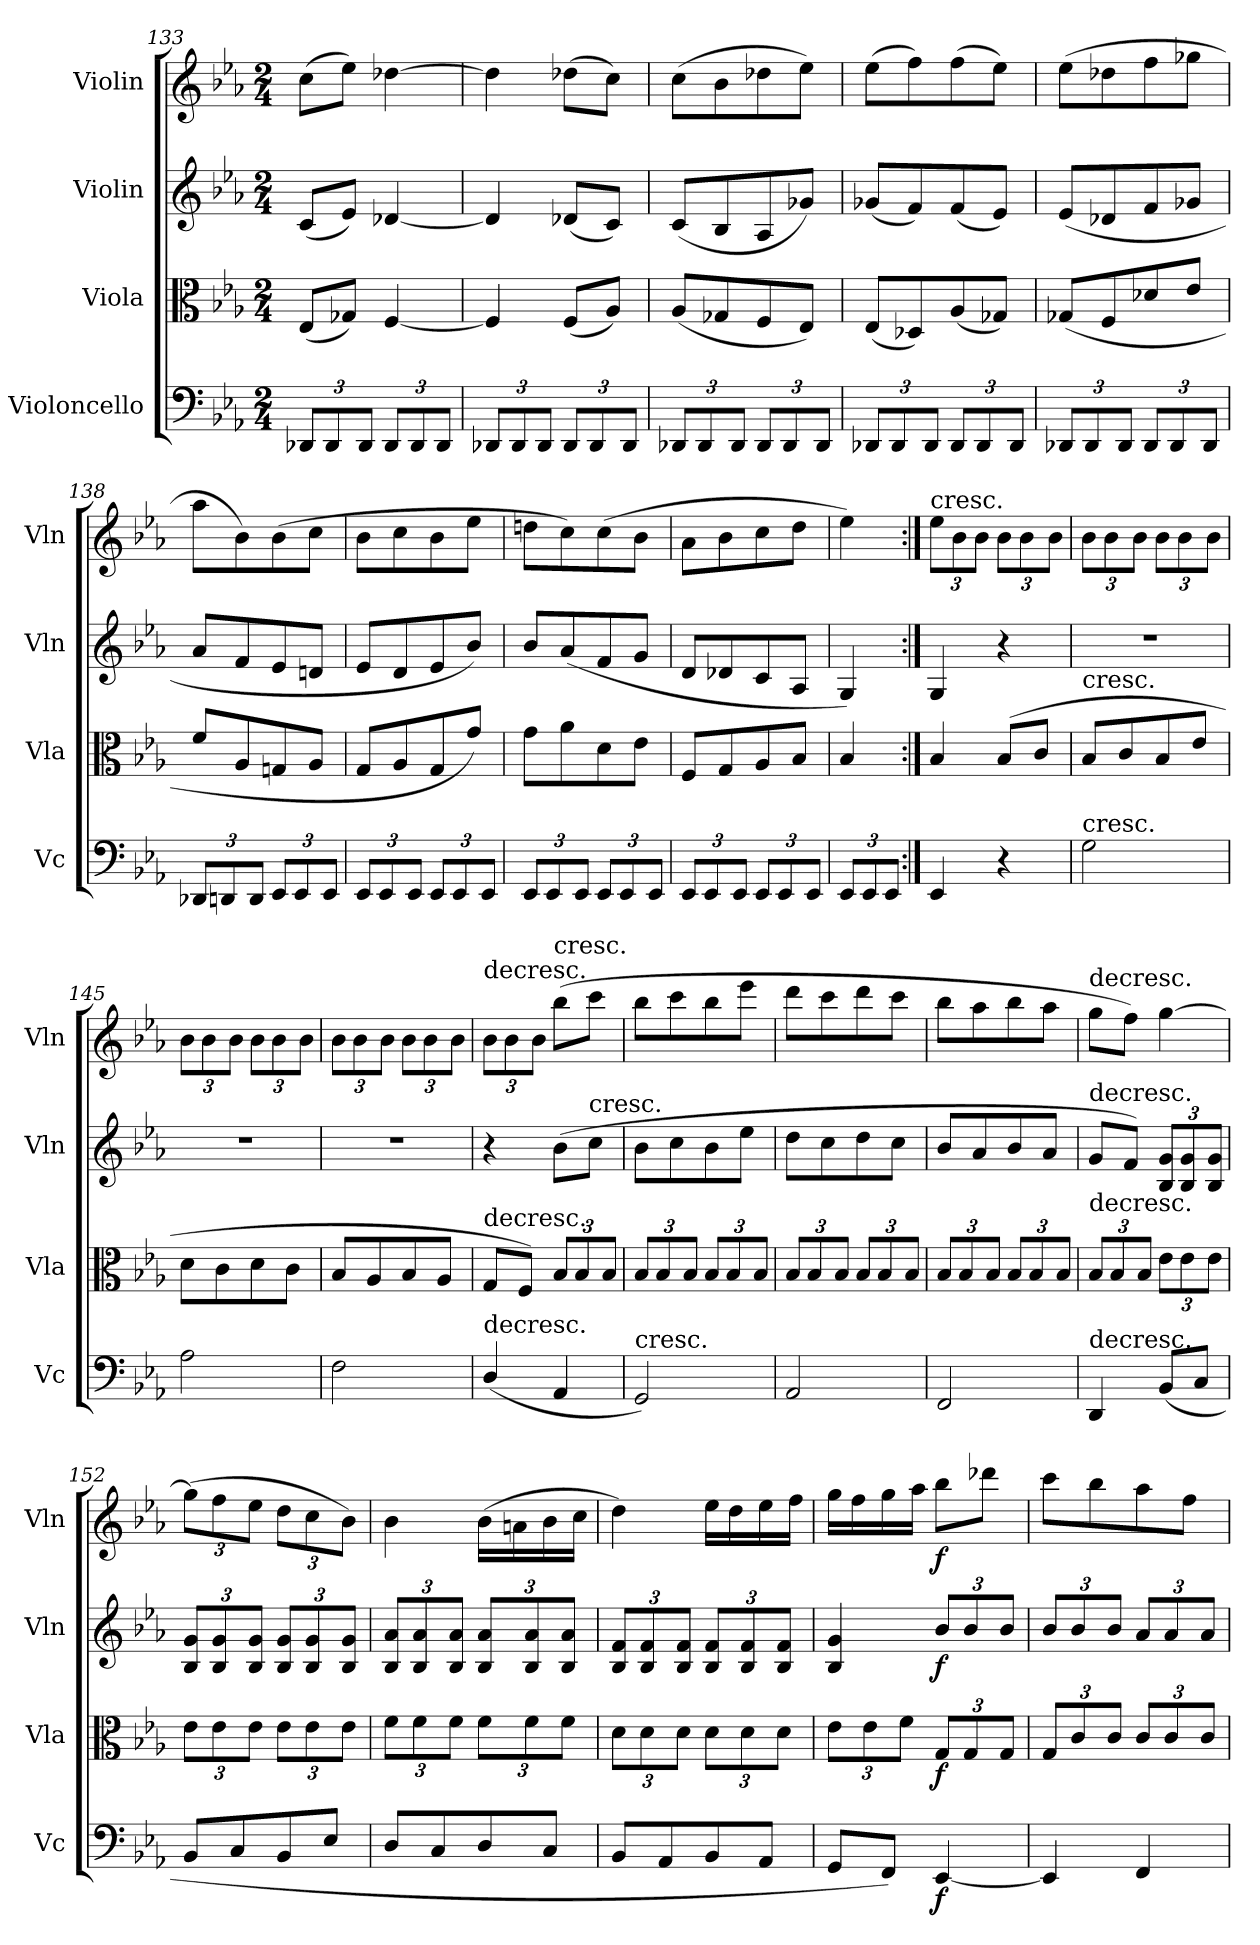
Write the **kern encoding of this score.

**kern	**dynam	**kern	**dynam	**kern	**dynam	**kern	**dynam
*part4	*part4	*part3	*part3	*part2	*part2	*part1	*part1
*staff4	*staff4	*staff3	*staff3	*staff2	*staff2	*staff1	*staff1
*I"Violoncello	*	*I"Viola	*	*I"Violin	*	*I"Violin	*
*I'Vc	*	*I'Vla	*	*I'Vln	*	*I'Vln	*
*clefF4	*	*clefC3	*	*clefG2	*	*clefG2	*
*k[b-e-a-]	*	*k[b-e-a-]	*	*k[b-e-a-]	*	*k[b-e-a-]	*
*E-:	*	*E-:	*	*E-:	*	*E-:	*
*M2/4	*	*M2/4	*	*M2/4	*	*M2/4	*
=133	=133	=133	=133	=133	=133	=133	=133
12DD-X/L	.	(8E-/L	.	(8c/L	.	(8cc\L	.
12DD-/	.	.	.	.	.	.	.
.	.	8G-X/J)	.	8e-/J)	.	8ee-\J)	.
12DD-/J	.	.	.	.	.	.	.
12DD-/L	.	[4F/	.	[4d-X/	.	[4dd-X\	.
12DD-/	.	.	.	.	.	.	.
12DD-/J	.	.	.	.	.	.	.
=134	=134	=134	=134	=134	=134	=134	=134
12DD-X/L	.	4F/]	.	4d-/]	.	4dd-\]	.
12DD-/	.	.	.	.	.	.	.
12DD-/J	.	.	.	.	.	.	.
12DD-/L	.	(8F/L	.	(8d-X/L	.	(8dd-X\L	.
12DD-/	.	.	.	.	.	.	.
.	.	8A-/J)	.	8c/J)	.	8cc\J)	.
12DD-/J	.	.	.	.	.	.	.
=135	=135	=135	=135	=135	=135	=135	=135
12DD-X/L	.	(8A-/L	.	(8c/L	.	(8cc\L	.
12DD-/	.	.	.	.	.	.	.
.	.	8G-X/	.	8B-/	.	8b-\	.
12DD-/J	.	.	.	.	.	.	.
12DD-/L	.	8F/	.	8A-/	.	8dd-X\	.
12DD-/	.	.	.	.	.	.	.
.	.	8E-/J)	.	8g-X/J)	.	8ee-\J)	.
12DD-/J	.	.	.	.	.	.	.
=136	=136	=136	=136	=136	=136	=136	=136
12DD-X/L	.	(8E-/L	.	(8g-X/L	.	(8ee-\L	.
12DD-/	.	.	.	.	.	.	.
.	.	8D-X/)	.	8f/)	.	8ff\)	.
12DD-/J	.	.	.	.	.	.	.
12DD-/L	.	(8A-/	.	(8f/	.	(8ff\	.
12DD-/	.	.	.	.	.	.	.
.	.	8G-X/J)	.	8e-/J)	.	8ee-\J)	.
12DD-/J	.	.	.	.	.	.	.
=137	=137	=137	=137	=137	=137	=137	=137
12DD-X/L	.	(8G-X/L	.	(8e-/L	.	(8ee-\L	.
12DD-/	.	.	.	.	.	.	.
.	.	8F/	.	8d-X/	.	8dd-X\	.
12DD-/J	.	.	.	.	.	.	.
12DD-/L	.	8d-X/	.	8f/	.	8ff\	.
12DD-/	.	.	.	.	.	.	.
.	.	8e-/J	.	8g-X/J	.	8gg-X\J	.
12DD-/J	.	.	.	.	.	.	.
=138	=138	=138	=138	=138	=138	=138	=138
12DD-X/L	.	8f/L	.	8a-/L	.	8aa-\L	.
12DDn/	.	.	.	.	.	.	.
.	.	8A-/	.	8f/	.	8b-\)	.
12DD/J	.	.	.	.	.	.	.
12EE-/L	.	8Gn/	.	8e-/	.	(8b-\	.
12EE-/	.	.	.	.	.	.	.
.	.	8A-/J	.	8dn/J	.	8cc\J	.
12EE-/J	.	.	.	.	.	.	.
=139	=139	=139	=139	=139	=139	=139	=139
12EE-/L	.	8G/L	.	8e-/L	.	8b-\L	.
12EE-/	.	.	.	.	.	.	.
.	.	8A-/	.	8d/	.	8cc\	.
12EE-/J	.	.	.	.	.	.	.
12EE-/L	.	8G/	.	8e-/	.	8b-\	.
12EE-/	.	.	.	.	.	.	.
.	.	8g/J)	.	8b-/J)	.	8ee-\J	.
12EE-/J	.	.	.	.	.	.	.
=140	=140	=140	=140	=140	=140	=140	=140
12EE-/L	.	8g\L	.	8b-/L	.	8ddn\L	.
12EE-/	.	.	.	.	.	.	.
.	.	8a-\	.	(8a-/	.	8cc\)	.
12EE-/J	.	.	.	.	.	.	.
12EE-/L	.	8d\	.	8f/	.	(8cc\	.
12EE-/	.	.	.	.	.	.	.
.	.	8e-\J	.	8g/J	.	8b-\J	.
12EE-/J	.	.	.	.	.	.	.
=141	=141	=141	=141	=141	=141	=141	=141
12EE-/L	.	8F/L	.	8d/L	.	8a-\L	.
12EE-/	.	.	.	.	.	.	.
.	.	8G/	.	8d-X/	.	8b-\	.
12EE-/J	.	.	.	.	.	.	.
12EE-/L	.	8A-/	.	8c/	.	8cc\	.
12EE-/	.	.	.	.	.	.	.
.	.	8B-/J	.	8A-/J	.	8dd\J	.
12EE-/J	.	.	.	.	.	.	.
=142	=142	=142	=142	=142	=142	=142	=142
12EE-/L	.	4B-/	.	4G/)	.	4ee-\)	.
12EE-/	.	.	.	.	.	.	.
12EE-/J	.	.	.	.	.	.	.
=143:|!	=143:|!	=143:|!	=143:|!	=143:|!	=143:|!	=143:|!	=143:|!
!	!	!	!	!	!	!LO:TX:t=cresc.	!
4EE-/	.	4B-/	.	4G/	.	12ee-\L	.
.	.	.	.	.	.	12b-\	.
.	.	.	.	.	.	12b-\J	.
4r	.	(8B-/L	.	4r	.	12b-\L	.
.	.	.	.	.	.	12b-\	.
.	.	8c/J	.	.	.	.	.
.	.	.	.	.	.	12b-\J	.
=144	=144	=144	=144	=144	=144	=144	=144
!	!	!LO:TX:t=cresc.	!	!	!	!	!
!LO:TX:t=cresc.	!	!	!	!	!	!	!
2G\	.	8B-/L	.	2r	.	12b-\L	.
.	.	.	.	.	.	12b-\	.
.	.	8c/	.	.	.	.	.
.	.	.	.	.	.	12b-\J	.
.	.	8B-/	.	.	.	12b-\L	.
.	.	.	.	.	.	12b-\	.
.	.	8e-/J	.	.	.	.	.
.	.	.	.	.	.	12b-\J	.
=145	=145	=145	=145	=145	=145	=145	=145
2A-\	.	8d\L	.	2r	.	12b-\L	.
.	.	.	.	.	.	12b-\	.
.	.	8c\	.	.	.	.	.
.	.	.	.	.	.	12b-\J	.
.	.	8d\	.	.	.	12b-\L	.
.	.	.	.	.	.	12b-\	.
.	.	8c\J	.	.	.	.	.
.	.	.	.	.	.	12b-\J	.
=146	=146	=146	=146	=146	=146	=146	=146
2F\	.	8B-/L	.	2r	.	12b-\L	.
.	.	.	.	.	.	12b-\	.
.	.	8A-/	.	.	.	.	.
.	.	.	.	.	.	12b-\J	.
.	.	8B-/	.	.	.	12b-\L	.
.	.	.	.	.	.	12b-\	.
.	.	8A-/J	.	.	.	.	.
.	.	.	.	.	.	12b-\J	.
=147	=147	=147	=147	=147	=147	=147	=147
!	!	!	!	!	!	!LO:TX:t=decresc.	!
!	!	!LO:TX:t=decresc.	!	!	!	!	!
!LO:TX:t=decresc.	!	!	!	!	!	!	!
(4D/	.	8G/L	.	4r	.	12b-\L	.
.	.	.	.	.	.	12b-\	.
.	.	8F/J)	.	.	.	.	.
.	.	.	.	.	.	12b-\J	.
!	!	!	!	!	!	!LO:TX:t=cresc.	!
4AA-/	.	12B-/L	.	(8b-\L	.	(8bb-\L	.
.	.	12B-/	.	.	.	.	.
!	!	!	!	!LO:TX:t=cresc.	!	!	!
.	.	.	.	8cc\J	.	8ccc\J	.
.	.	12B-/J	.	.	.	.	.
=148	=148	=148	=148	=148	=148	=148	=148
!LO:TX:t=cresc.	!	!	!	!	!	!	!
2GG/)	.	12B-/L	.	8b-\L	.	8bb-\L	.
.	.	12B-/	.	.	.	.	.
.	.	.	.	8cc\	.	8ccc\	.
.	.	12B-/J	.	.	.	.	.
.	.	12B-/L	.	8b-\	.	8bb-\	.
.	.	12B-/	.	.	.	.	.
.	.	.	.	8ee-\J	.	8eee-\J	.
.	.	12B-/J	.	.	.	.	.
=149	=149	=149	=149	=149	=149	=149	=149
2AA-/	.	12B-/L	.	8dd\L	.	8ddd\L	.
.	.	12B-/	.	.	.	.	.
.	.	.	.	8cc\	.	8ccc\	.
.	.	12B-/J	.	.	.	.	.
.	.	12B-/L	.	8dd\	.	8ddd\	.
.	.	12B-/	.	.	.	.	.
.	.	.	.	8cc\J	.	8ccc\J	.
.	.	12B-/J	.	.	.	.	.
=150	=150	=150	=150	=150	=150	=150	=150
2FF/	.	12B-/L	.	8b-/L	.	8bb-\L	.
.	.	12B-/	.	.	.	.	.
.	.	.	.	8a-/	.	8aa-\	.
.	.	12B-/J	.	.	.	.	.
.	.	12B-/L	.	8b-/	.	8bb-\	.
.	.	12B-/	.	.	.	.	.
.	.	.	.	8a-/J	.	8aa-\J	.
.	.	12B-/J	.	.	.	.	.
=151	=151	=151	=151	=151	=151	=151	=151
!	!	!	!	!	!	!LO:TX:t=decresc.	!
!	!	!	!	!LO:TX:t=decresc.	!	!	!
!	!	!LO:TX:t=decresc.	!	!	!	!	!
!LO:TX:t=decresc.	!	!	!	!	!	!	!
4DD/	.	12B-/L	.	8g/L	.	8gg\L	.
.	.	12B-/	.	.	.	.	.
.	.	.	.	8f/J)	.	8ff\J)	.
.	.	12B-/J	.	.	.	.	.
(8BB-/L	.	12e-\L	.	12B-/ 12g/L	.	[4gg\	.
.	.	12e-\	.	12B-/ 12g/	.	.	.
8C/J	.	.	.	.	.	.	.
.	.	12e-\J	.	12B-/ 12g/J	.	.	.
=152	=152	=152	=152	=152	=152	=152	=152
8BB-/L	.	12e-\L	.	12B-/ 12g/L	.	(12gg\L]	.
.	.	12e-\	.	12B-/ 12g/	.	12ff\	.
8C/	.	.	.	.	.	.	.
.	.	12e-\J	.	12B-/ 12g/J	.	12ee-\J	.
8BB-/	.	12e-\L	.	12B-/ 12g/L	.	12dd\L	.
.	.	12e-\	.	12B-/ 12g/	.	12cc\	.
8E-/J	.	.	.	.	.	.	.
.	.	12e-\J	.	12B-/ 12g/J	.	12b-\J)	.
=153	=153	=153	=153	=153	=153	=153	=153
8D/L	.	12f\L	.	12B-/ 12a-/L	.	4b-\	.
.	.	12f\	.	12B-/ 12a-/	.	.	.
8C/	.	.	.	.	.	.	.
.	.	12f\J	.	12B-/ 12a-/J	.	.	.
8D/	.	12f\L	.	12B-/ 12a-/L	.	(16b-\LL	.
.	.	.	.	.	.	16an\	.
.	.	12f\	.	12B-/ 12a-/	.	.	.
8C/J	.	.	.	.	.	16b-\	.
.	.	12f\J	.	12B-/ 12a-/J	.	.	.
.	.	.	.	.	.	16cc\JJ	.
=154	=154	=154	=154	=154	=154	=154	=154
8BB-/L	.	12d\L	.	12B-/ 12f/L	.	4dd\)	.
.	.	12d\	.	12B-/ 12f/	.	.	.
8AA-/	.	.	.	.	.	.	.
.	.	12d\J	.	12B-/ 12f/J	.	.	.
8BB-/	.	12d\L	.	12B-/ 12f/L	.	16ee-\LL	.
.	.	.	.	.	.	16dd\	.
.	.	12d\	.	12B-/ 12f/	.	.	.
8AA-/J	.	.	.	.	.	16ee-\	.
.	.	12d\J	.	12B-/ 12f/J	.	.	.
.	.	.	.	.	.	16ff\JJ	.
=155	=155	=155	=155	=155	=155	=155	=155
8GG/L	.	12e-\L	.	4B-/ 4g/	.	16gg\LL	.
.	.	.	.	.	.	16ff\	.
.	.	12e-\	.	.	.	.	.
8FF/J)	.	.	.	.	.	16gg\	.
.	.	12f\J	.	.	.	.	.
.	.	.	.	.	.	16aa-\JJ	.
[4EE-/	f	12G/L	f	12b-/L	f	8bb-\L	f
.	.	12G/	.	12b-/	.	.	.
.	.	.	.	.	.	8ddd-X\J	.
.	.	12G/J	.	12b-/J	.	.	.
=156	=156	=156	=156	=156	=156	=156	=156
4EE-/]	.	12G/L	.	12b-/L	.	8ccc\L	.
.	.	12c/	.	12b-/	.	.	.
.	.	.	.	.	.	8bb-\	.
.	.	12c/J	.	12b-/J	.	.	.
4FF/	.	12c/L	.	12a-/L	.	8aa-\	.
.	.	12c/	.	12a-/	.	.	.
.	.	.	.	.	.	8ff\J	.
.	.	12c/J	.	12a-/J	.	.	.
=	=	=	=	=	=	=	=
*-	*-	*-	*-	*-	*-	*-	*-
